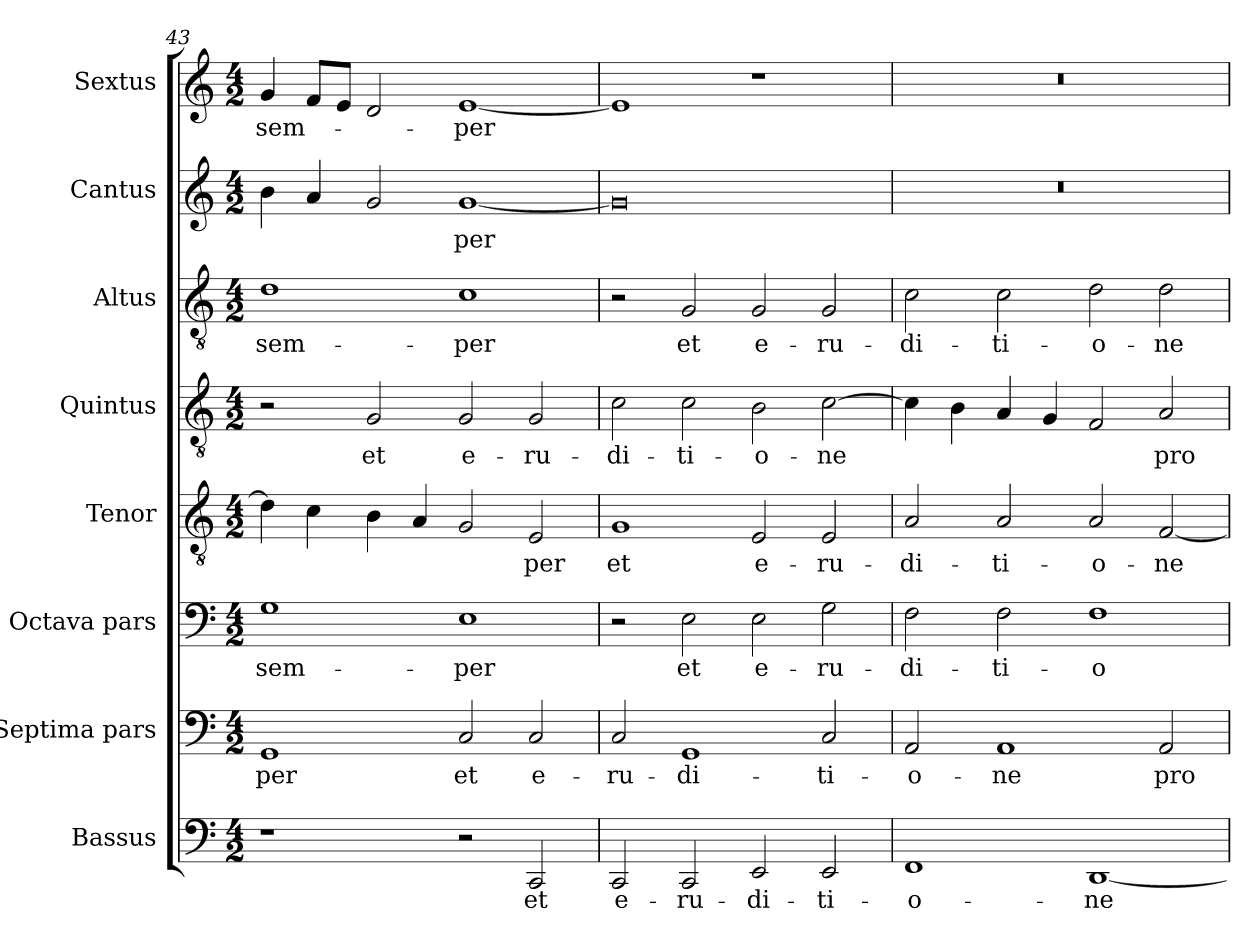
**kern	**text	**kern	**text	**kern	**text	**kern	**text	**kern	**text	**kern	**text	**kern	**text	**kern	**text
*part8	*part8	*part7	*part7	*part6	*part6	*part5	*part5	*part4	*part4	*part3	*part3	*part2	*part2	*part1	*part1
*staff8	*staff8	*staff7	*staff7	*staff6	*staff6	*staff5	*staff5	*staff4	*staff4	*staff3	*staff3	*staff2	*staff2	*staff1	*staff1
*I"Bassus	*	*I"Septima pars	*	*I"Octava pars	*	*I"Tenor	*	*I"Quintus	*	*I"Altus	*	*I"Cantus	*	*I"Sextus	*
*I'B.	*	*	*	*	*	*I'T.	*	*	*	*I'A.	*	*I'C.	*	*	*
!!LO:LB:g=z
*clefF4	*	*clefF4	*	*clefF4	*	*clefGv2	*	*clefGv2	*	*clefGv2	*	*clefG2	*	*clefG2	*
*	*	*	*	*	*	*ITrd7c12	*	*ITrd7c12	*	*ITrd7c12	*	*	*	*	*
*k[]	*	*k[]	*	*k[]	*	*k[]	*	*k[]	*	*k[]	*	*k[]	*	*k[]	*
*C:	*	*C:	*	*C:	*	*C:	*	*C:	*	*C:	*	*C:	*	*C:	*
*M4/2	*	*M4/2	*	*M4/2	*	*M4/2	*	*M4/2	*	*M4/2	*	*M4/2	*	*M4/2	*
=43	=43	=43	=43	=43	=43	=43	=43	=43	=43	=43	=43	=43	=43	=43	=43
!	!	!	!LO:LY:b	!	!LO:LY:b	!	!	!	!	!	!LO:LY:b	!	!	!	!LO:LY:b
1r	.	1GG	-per	1G	sem-	4D\]	.	2r	.	1D	sem-	4b\	.	4g/	sem-
.	.	.	.	.	.	4C\	.	.	.	.	.	4a/	.	8f/L	.
.	.	.	.	.	.	.	.	.	.	.	.	.	.	8e/J	.
!	!	!	!	!	!	!	!	!	!LO:LY:b	!	!	!	!	!	!
.	.	.	.	.	.	4BB\	.	2GG/	et	.	.	2g/	.	2d/	.
.	.	.	.	.	.	4AA/	.	.	.	.	.	.	.	.	.
!	!	!	!LO:LY:b	!	!LO:LY:b	!	!	!	!LO:LY:b	!	!LO:LY:b	!	!LO:LY:b	!	!LO:LY:b
2r	.	2C/	et	1E	-per	2GG/	.	2GG/	e-	1C	-per	[<1g	-per	[<1e	-per
!	!LO:LY:b	!	!LO:LY:b	!	!	!	!LO:LY:b	!	!LO:LY:b	!	!	!	!	!	!
2CC/	et	2C/	e-	.	.	2EE/	-per	2GG/	-ru-	.	.	.	.	.	.
=44	=44	=44	=44	=44	=44	=44	=44	=44	=44	=44	=44	=44	=44	=44	=44
!	!LO:LY:b	!	!LO:LY:b	!	!	!	!LO:LY:b	!	!LO:LY:b	!	!	!	!	!	!
2CC/	e-	2C/	-ru-	2r	.	1GG	et	2C\	-di-	2r	.	0g]	.	1e]	.
!	!LO:LY:b	!	!LO:LY:b	!	!LO:LY:b	!	!	!	!LO:LY:b	!	!LO:LY:b	!	!	!	!
2CC/	-ru-	1GG	-di-	2E\	et	.	.	2C\	-ti-	2GG/	et	.	.	.	.
!	!LO:LY:b	!	!	!	!LO:LY:b	!	!LO:LY:b	!	!LO:LY:b	!	!LO:LY:b	!	!	!	!
2EE/	-di-	.	.	2E\	e-	2EE/	e-	2BB\	-o-	2GG/	e-	.	.	1r	.
!	!LO:LY:b	!	!LO:LY:b	!	!LO:LY:b	!	!LO:LY:b	!	!LO:LY:b	!	!LO:LY:b	!	!	!	!
2EE/	-ti-	2C/	-ti-	2G\	-ru-	2EE/	-ru-	[>2C\	-ne	2GG/	-ru-	.	.	.	.
=45	=45	=45	=45	=45	=45	=45	=45	=45	=45	=45	=45	=45	=45	=45	=45
!	!LO:LY:b	!	!LO:LY:b	!	!LO:LY:b	!	!LO:LY:b	!	!	!	!LO:LY:b	!LO:N:vis=1	!	!LO:N:vis=1	!
1FF	-o-	2AA/	-o-	2F\	-di-	2AA/	-di-	4C\]	.	2C\	-di-	0r	.	0r	.
.	.	.	.	.	.	.	.	4BB\	.	.	.	.	.	.	.
!	!	!	!LO:LY:b	!	!LO:LY:b	!	!LO:LY:b	!	!	!	!LO:LY:b	!	!	!	!
.	.	1AA	-ne	2F\	-ti-	2AA/	-ti-	4AA/	.	2C\	-ti-	.	.	.	.
.	.	.	.	.	.	.	.	4GG/	.	.	.	.	.	.	.
!	!LO:LY:b	!	!	!	!LO:LY:b	!	!LO:LY:b	!	!	!	!LO:LY:b	!	!	!	!
[<1DD	-ne	.	.	1F	-o-	2AA/	-o-	2FF/	.	2D\	-o-	.	.	.	.
!	!	!	!LO:LY:b	!	!	!	!LO:LY:b	!	!LO:LY:b	!	!LO:LY:b	!	!	!	!
.	.	2AA/	pro-	.	.	[<2FF/	-ne	2AA/	pro-	2D\	-ne	.	.	.	.
=	=	=	=	=	=	=	=	=	=	=	=	=	=	=	=
*-	*-	*-	*-	*-	*-	*-	*-	*-	*-	*-	*-	*-	*-	*-	*-
